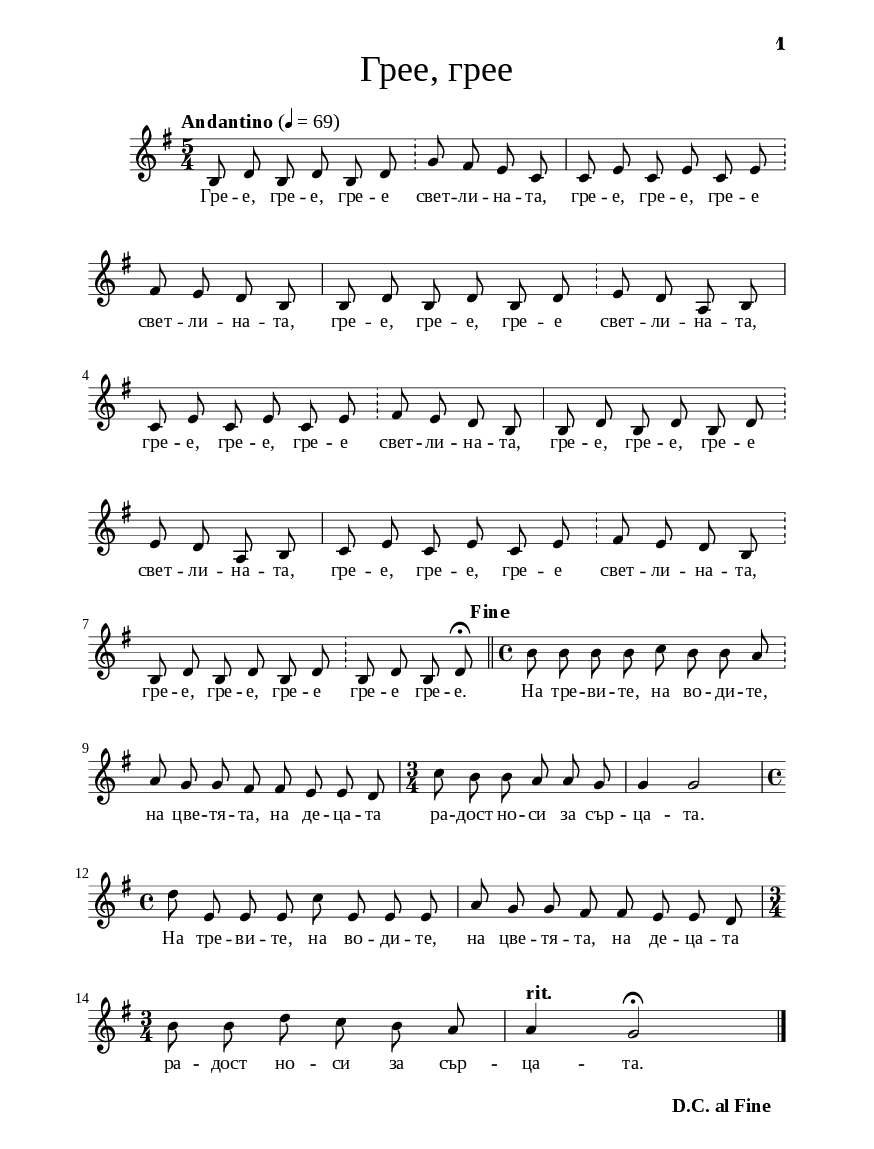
\version "2.24.4"

% include paper part and global functions
\include "include/globals.ily"

\bookpart {
  \label #'ref078
  \tocItem \markup "Грее, грее"
  \include "include/bookpart-paper.ily"
  \score {
    \include "include/score-layout.ily"

    \new Voice \relative c' {
      \clef treble
      \key g \major
      \time 5/4
      \tempoFunc "Andantino" 4 "69"
      

      \autoBeamOff
      b8 d b8 d b8 d  \bar "!" g fis e c | c e c e c e   \bar "!"  \break

      fis8 e d b | b d b d b d \bar "!"  e d a b | \break

      c e c e c e  \bar "!"  fis8 e8 d8 b8 | b8 d8 b8 d8 b d  \bar "!"  \break

      e8 d a b | c e c e c e \bar "!"  fis e d b  \bar "!"  \break

      b d b d b d  \bar "!" b d b \tempo "   Fine"  d \fermata  \bar "||" | \time 4/4 b'b b b c b b a   \bar "!"  \break

      a8 g g fis fis e e d | \time 3/4 c' b b a a g | g 4 g2 | \break

      \time 4/4 d'8 e, e e c' e, e e | a g g fis fis e e d | \break

      \time 3/4 b' b d c b a |\tempo "rit."  a4 g2 \fermata | \bar "|."


    }

    \addlyrics {
      Гре -- е, гре -- е, гре -- е свет -- ли -- на -- та,

      гре -- е, гре -- е, гре -- е свет -- ли -- на -- та,

      гре -- е, гре -- е, гре -- е свет -- ли -- на -- та,

      гре -- е, гре -- е, гре -- е свет -- ли -- на -- та,

      гре -- е, гре -- е, гре -- е свет -- ли -- на -- та,

      гре -- е, гре -- е, гре -- е свет -- ли -- на -- та,

      гре -- е, гре -- е, гре -- е гре -- е гре -- е.

      На тре --  ви -- те, на во -- ди -- те,

      на цве -- тя -- та, на де -- ца -- та

      ра -- дост но -- си за сър -- ца -- та.

      На тре -- ви -- те, на во -- ди -- те,

      на цве -- тя -- та, на де -- ца -- та

      ра -- дост но -- си за сър -- ца -- та.}

      \header {
        title = \titleFunc #'ref_desc_7 "Грее, грее" "Gree, gree"
      }

      \midi{}

    } % score

    \markup \dc-one "D.C. al Fine"

  } % bookpart
